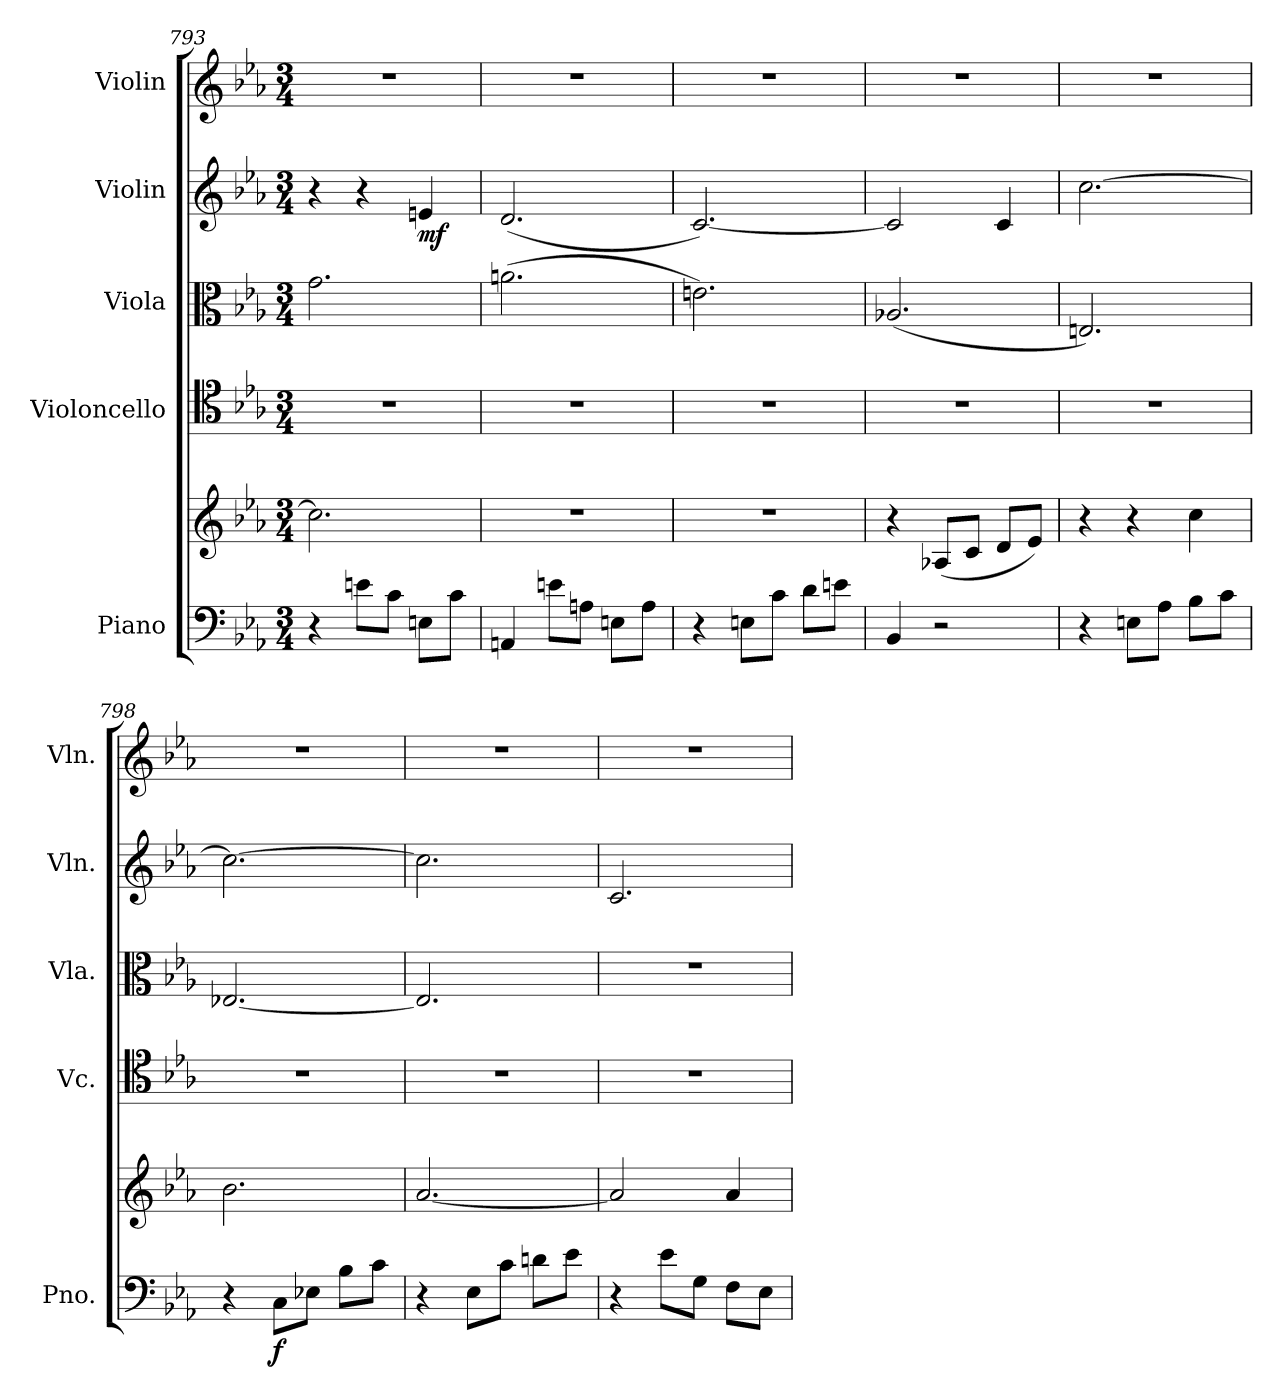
**kern	**kern	**dynam	**kern	**kern	**kern	**dynam	**kern
*part5	*part5	*part5	*part4	*part3	*part2	*part2	*part1
*staff6	*staff5	*staff5/6	*staff4	*staff3	*staff2	*staff2	*staff1
*I"Piano	*	*	*I"Violoncello	*I"Viola	*I"Violin	*	*I"Violin
*I'Pno.	*	*	*I'Vc.	*I'Vla.	*I'Vln.	*	*I'Vln.
*clefF4	*clefG2	*	*clefC4	*clefC3	*clefG2	*	*clefG2
*k[b-e-a-]	*k[b-e-a-]	*	*k[b-e-a-]	*k[b-e-a-]	*k[b-e-a-]	*	*k[b-e-a-]
*M3/4	*M3/4	*	*M3/4	*M3/4	*M3/4	*	*M3/4
=793	=793	=793	=793	=793	=793	=793	=793
4r	2.cc\]	.	2.r	2.g\	4r	.	2.r
8en\L	.	.	.	.	4r	.	.
8c\J	.	.	.	.	.	.	.
!	!	!	!	!	!	!LO:DY:b	!
8En\L	.	.	.	.	4en/	mf	.
8c\J	.	.	.	.	.	.	.
=794	=794	=794	=794	=794	=794	=794	=794
4AAn/	2.r	.	2.r	(2.an\	(2.d/	.	2.r
8en\L	.	.	.	.	.	.	.
8An\J	.	.	.	.	.	.	.
8En\L	.	.	.	.	.	.	.
8A\J	.	.	.	.	.	.	.
=795	=795	=795	=795	=795	=795	=795	=795
4r	2.r	.	2.r	2.en\)	[2.c/)	.	2.r
8En\L	.	.	.	.	.	.	.
8c\J	.	.	.	.	.	.	.
8d\L	.	.	.	.	.	.	.
8en\J	.	.	.	.	.	.	.
=796	=796	=796	=796	=796	=796	=796	=796
4BB-/	4r	.	2.r	(2.A-X/	2c/]	.	2.r
2r	(8A-X/L	.	.	.	.	.	.
.	8c/J	.	.	.	.	.	.
.	8d/L	.	.	.	4c/	.	.
.	8e-/J)	.	.	.	.	.	.
!!LO:PB:g=z
=797	=797	=797	=797	=797	=797	=797	=797
4r	4r	.	2.r	2.En/)	[2.cc\	.	2.r
8En\L	4r	.	.	.	.	.	.
8A-\J	.	.	.	.	.	.	.
8B-\L	4cc\	.	.	.	.	.	.
8c\J	.	.	.	.	.	.	.
=798	=798	=798	=798	=798	=798	=798	=798
4r	2.b-\	.	2.r	[2.E-X/	2.cc\_	.	2.r
!	!	!LO:DY:b=2	!	!	!	!	!
8C\L	.	f	.	.	.	.	.
8E-X\J	.	.	.	.	.	.	.
8B-\L	.	.	.	.	.	.	.
8c\J	.	.	.	.	.	.	.
=799	=799	=799	=799	=799	=799	=799	=799
4r	[2.a-/	.	2.r	2.E-/]	2.cc\]	.	2.r
8E-\L	.	.	.	.	.	.	.
8c\J	.	.	.	.	.	.	.
8dn\L	.	.	.	.	.	.	.
8e-\J	.	.	.	.	.	.	.
=800	=800	=800	=800	=800	=800	=800	=800
4r	2a-/]	.	2.r	2.r	2.c/	.	2.r
8e-\L	.	.	.	.	.	.	.
8G\J	.	.	.	.	.	.	.
8F\L	4a-/	.	.	.	.	.	.
8E-\J	.	.	.	.	.	.	.
=	=	=	=	=	=	=	=
*-	*-	*-	*-	*-	*-	*-	*-
